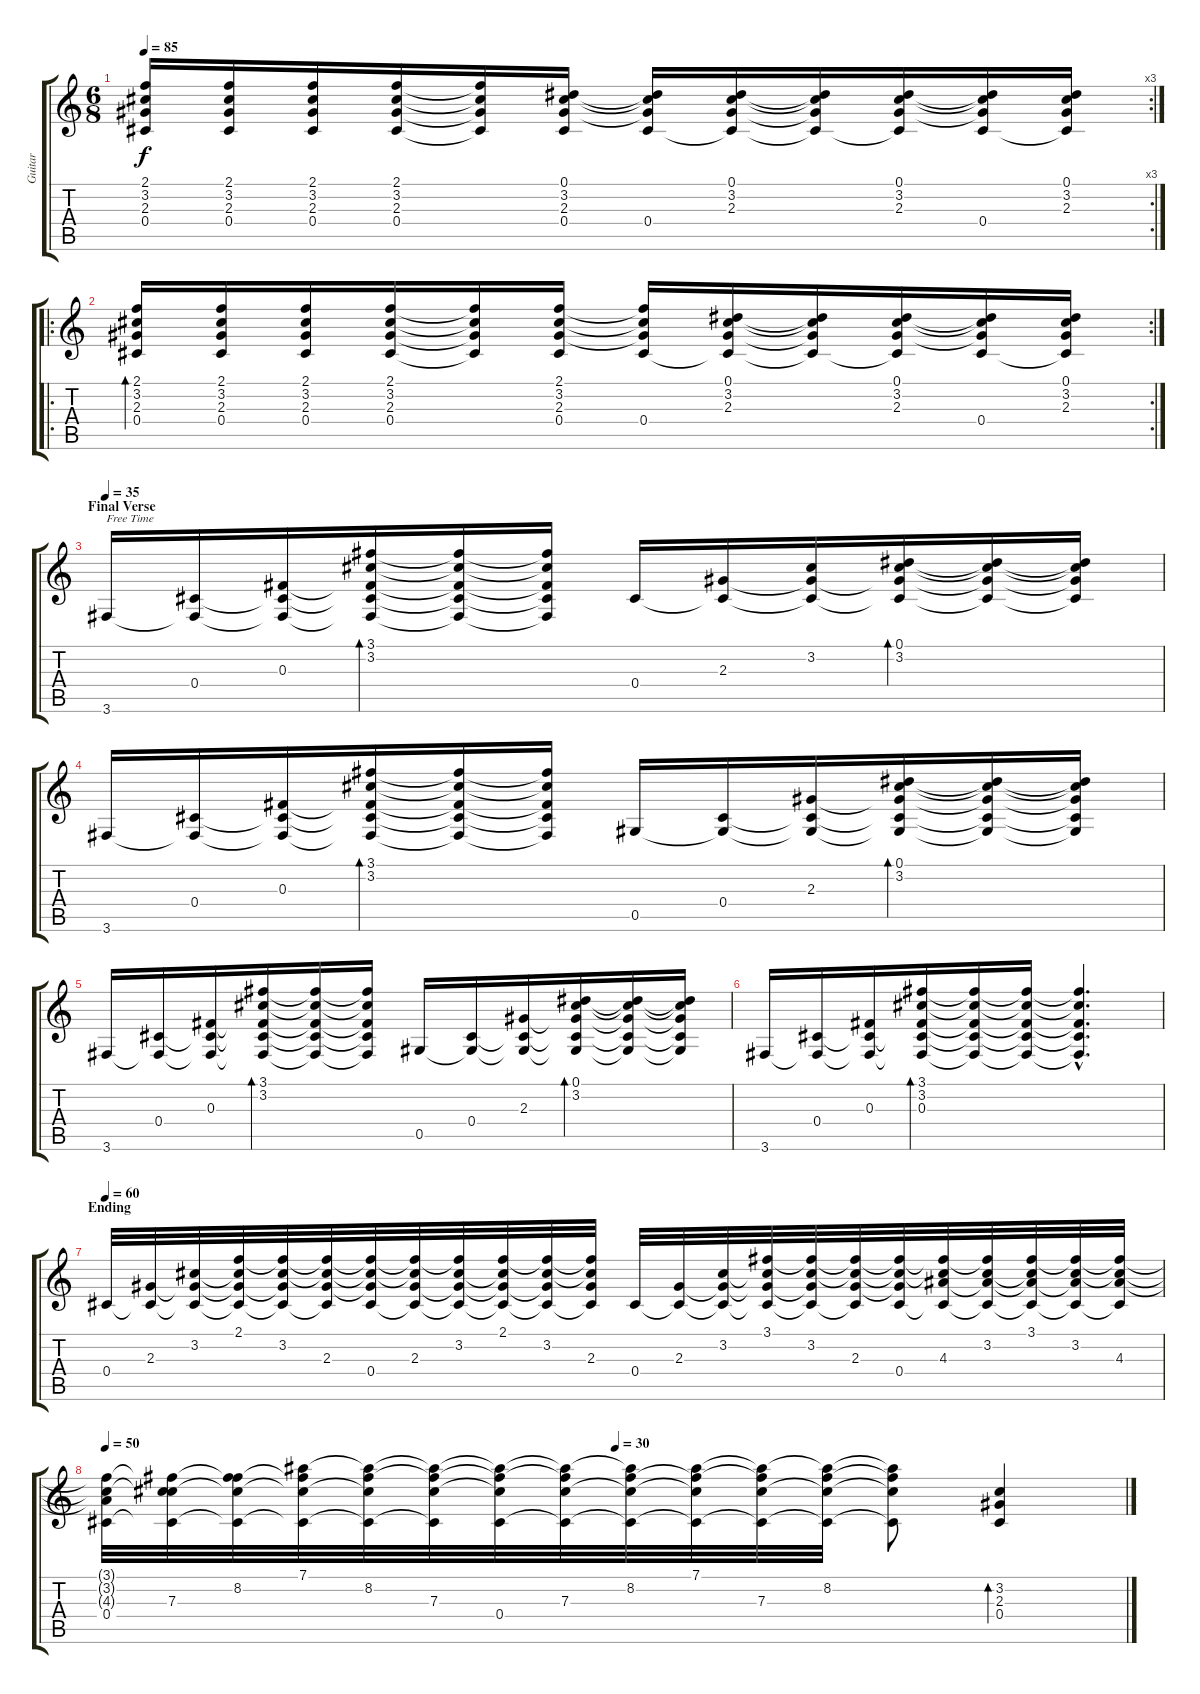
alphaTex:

\track ("Guitar" "Guitar") {instrument acousticguitarsteel}
\staff {score tabs}
\tuning (Eb4 Bb3 Gb3 Db3 Ab2 Eb2) {hide}
\rc 3
\ts (6 8)
\tempo 85
\clef g2
\ks c
(2.1 3.2 2.3 0.4).16{dy f} (2.1 3.2 2.3 0.4).16 (2.1 3.2 2.3 0.4).16 (2.1 3.2 2.3 0.4).16 (2.1{t} 3.2{t} 2.3{t} 0.4{t}).16 (0.1 3.2 2.3 0.4).16 (0.1{t} 3.2{t} 2.3{t} 0.4).16 (0.1 3.2 2.3 0.4{t}).16 (0.1{t} 3.2{t} 2.3{t} 0.4{t}).16 (0.1 3.2 2.3 0.4{t}).16 (0.1{t} 3.2{t} 2.3{t} 0.4).16 (0.1 3.2 2.3 0.4{t}).16 |
\ro
\rc 2
(2.1 3.2 2.3 0.4).16{bd 240} (2.1 3.2 2.3 0.4).16 (2.1 3.2 2.3 0.4).16 (2.1 3.2 2.3 0.4).16 (2.1{t} 3.2{t} 2.3{t} 0.4{t}).16 (2.1 3.2 2.3 0.4).16 (2.1{t} 3.2{t} 2.3{t} 0.4).16 (0.1 3.2 2.3 0.4{t}).16 (0.1{t} 3.2{t} 2.3{t} 0.4{t}).16 (0.1 3.2 2.3 0.4{t}).16 (0.1{t} 3.2{t} 2.3{t} 0.4).16 (0.1 3.2 2.3 0.4{t}).16 |
\section ("" "Final Verse")
\tempo 35
3.6.16{txt "Free Time"} (0.4 3.6{t}).16 (0.3 0.4{t} 3.6{t}).16 (3.1 3.2 0.3{t} 0.4{t} 3.6{t}).16{bd 240} (3.1{t} 3.2{t} 0.3{t} 0.4{t} 3.6{t}).16 (3.1{t} 3.2{t} 0.3{t} 0.4{t} 3.6{t}).16 0.4.16 (2.3 0.4{t}).16 (3.2 2.3{t} 0.4{t}).16 (0.1 3.2 2.3{t} 0.4{t}).16{bd 240} (0.1{t} 3.2{t} 2.3{t} 0.4{t}).16 (0.1{t} 3.2{t} 2.3{t} 0.4{t}).16 |
3.6.16 (0.4 3.6{t}).16 (0.3 0.4{t} 3.6{t}).16 (3.1 3.2 0.3{t} 0.4{t} 3.6{t}).16{bd 240} (3.1{t} 3.2{t} 0.3{t} 0.4{t} 3.6{t}).16 (3.1{t} 3.2{t} 0.3{t} 0.4{t} 3.6{t}).16 0.5.16 (0.4 0.5{t}).16 (2.3 0.4{t} 0.5{t}).16 (0.1 3.2 2.3{t} 0.4{t} 0.5{t}).16{bd 240} (0.1{t} 3.2{t} 2.3{t} 0.4{t} 0.5{t}).16 (0.1{t} 3.2{t} 2.3{t} 0.4{t} 0.5{t}).16 |
3.6.16 (0.4 3.6{t}).16 (0.3 0.4{t} 3.6{t}).16 (3.1 3.2 0.3{t} 0.4{t} 3.6{t}).16{bd 240} (3.1{t} 3.2{t} 0.3{t} 0.4{t} 3.6{t}).16 (3.1{t} 3.2{t} 0.3{t} 0.4{t} 3.6{t}).16 0.5.16 (0.4 0.5{t}).16 (2.3 0.4{t} 0.5{t}).16 (0.1 3.2 2.3{t} 0.4{t} 0.5{t}).16{bd 240} (0.1{t} 3.2{t} 2.3{t} 0.4{t} 0.5{t}).16 (0.1{t} 3.2{t} 2.3{t} 0.4{t} 0.5{t}).16 |
3.6.16 (0.4 3.6{t}).16 (0.3 0.4{t} 3.6{t}).16 (3.1 3.2 0.3 0.4{t} 3.6{t}).16{bd 240} (3.1{t} 3.2{t} 0.3{t} 0.4{t} 3.6{t}).16 (3.1{t} 3.2{t} 0.3{t} 0.4{t} 3.6{t}).16 (3.1{hac t} 3.2{hac t} 0.3{hac t} 0.4{hac t} 3.6{hac t}).4{d} |
\section ("" "Ending")
\tempo 60
0.4.32 (2.3 0.4{t}).32 (3.2 2.3{t} 0.4{t}).32 (2.1 3.2{t} 2.3{t} 0.4{t}).32 (2.1{t} 3.2 2.3{t} 0.4{t}).32 (2.1{t} 3.2{t} 2.3 0.4{t}).32 (2.1{t} 3.2{t} 2.3{t} 0.4).32 (2.1{t} 3.2{t} 2.3 0.4{t}).32 (2.1{t} 3.2 2.3{t} 0.4{t}).32 (2.1 3.2{t} 2.3{t} 0.4{t}).32 (2.1{t} 3.2 2.3{t} 0.4{t}).32 (2.1{t} 3.2{t} 2.3 0.4{t}).32 0.4.32 (2.3 0.4{t}).32 (3.2 2.3{t} 0.4{t}).32 (3.1 3.2{t} 2.3{t} 0.4{t}).32 (3.1{t} 3.2 2.3{t} 0.4{t}).32 (3.1{t} 3.2{t} 2.3 0.4{t}).32 (3.1{t} 3.2{t} 2.3{t} 0.4).32 (3.1{t} 3.2{t} 4.3 0.4{t}).32 (3.1{t} 3.2 4.3{t} 0.4{t}).32 (3.1 3.2{t} 4.3{t} 0.4{t}).32 (3.1{t} 3.2 4.3{t} 0.4{t}).32 (3.1{t} 3.2{t} 4.3 0.4{t}).32 |
\tempo 50
\tempo (30 0.5)
(3.1{t} 3.2{t} 4.3{t} 0.4).32 (3.1{t} 3.2{t} 7.3 0.4{t}).32 (3.1{t} 8.2 7.3{t} 0.4{t}).32 (7.1 8.2{t} 7.3{t} 0.4{t}).32 (7.1{t} 8.2 7.3{t} 0.4{t}).32 (7.1{t} 8.2{t} 7.3 0.4{t}).32 (7.1{t} 8.2{t} 7.3{t} 0.4).32 (7.1{t} 8.2{t} 7.3 0.4{t}).32 (7.1{t} 8.2 7.3{t} 0.4{t}).32 (7.1 8.2{t} 7.3{t} 0.4{t}).32 (7.1{t} 8.2{t} 7.3 0.4{t}).32 (7.1{t} 8.2 7.3{t} 0.4{t}).32 (7.1{t} 8.2{t} 7.3{t} 0.4{t}).8 (3.2 2.3 0.4).4{bd 60}
